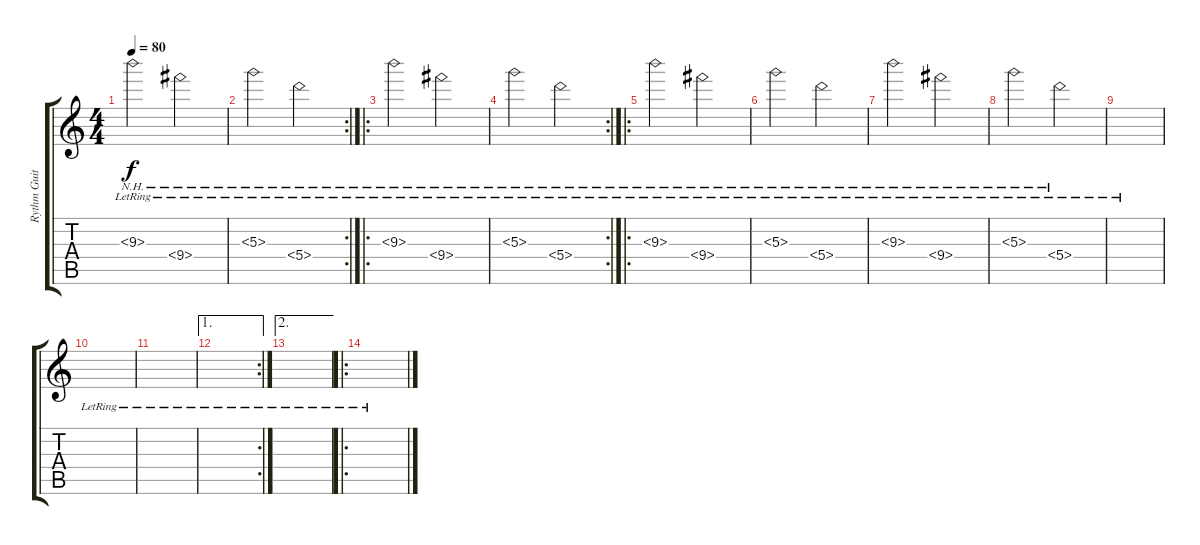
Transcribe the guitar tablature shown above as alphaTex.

\track ("Rythm Guitar" "Rythm Guit") {instrument acousticguitarnylon}
\staff {score tabs}
\tuning (E4 B3 G3 D3 A2 D2) {hide}
\ts (4 4)
\tempo 80
\clef g2
\ks c
9.3{nh lr}.2{dy f instrument acousticguitarnylon} 9.4{nh lr}.2 |
\rc 2
5.3{nh lr}.2 5.4{nh lr}.2 |
\ro
9.3{nh lr}.2 9.4{nh lr}.2 |
\rc 2
5.3{nh lr}.2 5.4{nh lr}.2 |
\ro
9.3{nh lr}.2 9.4{nh lr}.2 |
5.3{nh lr}.2 5.4{nh lr}.2 |
9.3{nh lr}.2 9.4{nh lr}.2 |
5.3{nh lr}.2 5.4{nh lr}.2 |
|
|
|
\ae 1
\rc 2
|
\ae 2
|
\ro
